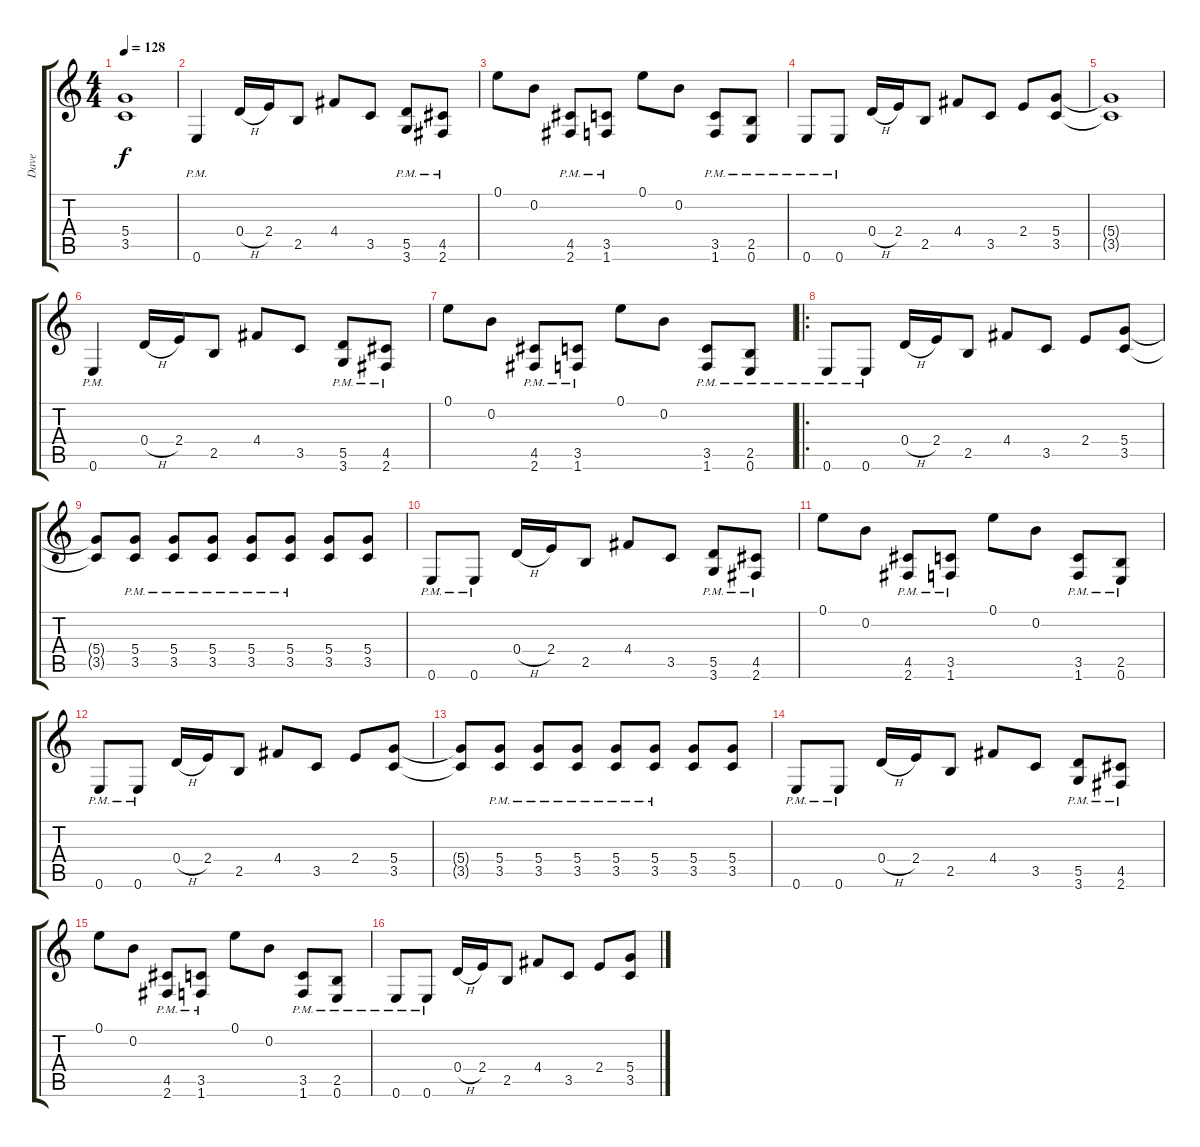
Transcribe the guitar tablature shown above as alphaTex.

\track ("Dave" "Dave") {instrument distortionguitar}
\staff {score tabs}
\tuning (E4 B3 G3 D3 A2 E2) {hide}
\ts (4 4)
\tempo 128
\clef g2
\ks c
(5.4{t} 3.5{t}).1{dy f} |
0.6{pm}.4 0.4{h}.16 2.4.16 2.5.8 4.4.8 3.5.8 (5.5{pm} 3.6{pm}).8 (4.5{pm} 2.6{pm}).8 |
0.1.8 0.2.8 (4.5{pm} 2.6{pm}).8 (3.5{pm} 1.6{pm}).8 0.1.8 0.2.8 (3.5{pm} 1.6{pm}).8 (2.5{pm} 0.6{pm}).8 |
0.6{pm}.8 0.6{pm}.8 0.4{h}.16 2.4.16 2.5.8 4.4.8 3.5.8 2.4.8 (5.4 3.5).8 |
(5.4{t} 3.5{t}).1 |
0.6{pm}.4 0.4{h}.16 2.4.16 2.5.8 4.4.8 3.5.8 (5.5{pm} 3.6{pm}).8 (4.5{pm} 2.6{pm}).8 |
0.1.8 0.2.8 (4.5{pm} 2.6{pm}).8 (3.5{pm} 1.6{pm}).8 0.1.8 0.2.8 (3.5{pm} 1.6{pm}).8 (2.5{pm} 0.6{pm}).8 |
\ro
0.6{pm}.8 0.6{pm}.8 0.4{h}.16 2.4.16 2.5.8 4.4.8 3.5.8 2.4.8 (5.4 3.5).8 |
(5.4{t} 3.5{t}).8 (5.4{pm} 3.5{pm}).8 (5.4{pm} 3.5{pm}).8 (5.4{pm} 3.5{pm}).8 (5.4{pm} 3.5{pm}).8 (5.4{pm} 3.5{pm}).8 (5.4 3.5).8 (5.4 3.5).8 |
0.6{pm}.8 0.6{pm}.8 0.4{h}.16 2.4.16 2.5.8 4.4.8 3.5.8 (5.5{pm} 3.6{pm}).8 (4.5{pm} 2.6{pm}).8 |
0.1.8 0.2.8 (4.5{pm} 2.6{pm}).8 (3.5{pm} 1.6{pm}).8 0.1.8 0.2.8 (3.5{pm} 1.6{pm}).8 (2.5{pm} 0.6{pm}).8 |
0.6{pm}.8 0.6{pm}.8 0.4{h}.16 2.4.16 2.5.8 4.4.8 3.5.8 2.4.8 (5.4 3.5).8 |
(5.4{t} 3.5{t}).8 (5.4{pm} 3.5{pm}).8 (5.4{pm} 3.5{pm}).8 (5.4{pm} 3.5{pm}).8 (5.4{pm} 3.5{pm}).8 (5.4{pm} 3.5{pm}).8 (5.4 3.5).8 (5.4 3.5).8 |
0.6{pm}.8 0.6{pm}.8 0.4{h}.16 2.4.16 2.5.8 4.4.8 3.5.8 (5.5{pm} 3.6{pm}).8 (4.5{pm} 2.6{pm}).8 |
0.1.8 0.2.8 (4.5{pm} 2.6{pm}).8 (3.5{pm} 1.6{pm}).8 0.1.8 0.2.8 (3.5{pm} 1.6{pm}).8 (2.5{pm} 0.6{pm}).8 |
0.6{pm}.8 0.6{pm}.8 0.4{h}.16 2.4.16 2.5.8 4.4.8 3.5.8 2.4.8 (5.4 3.5).8
